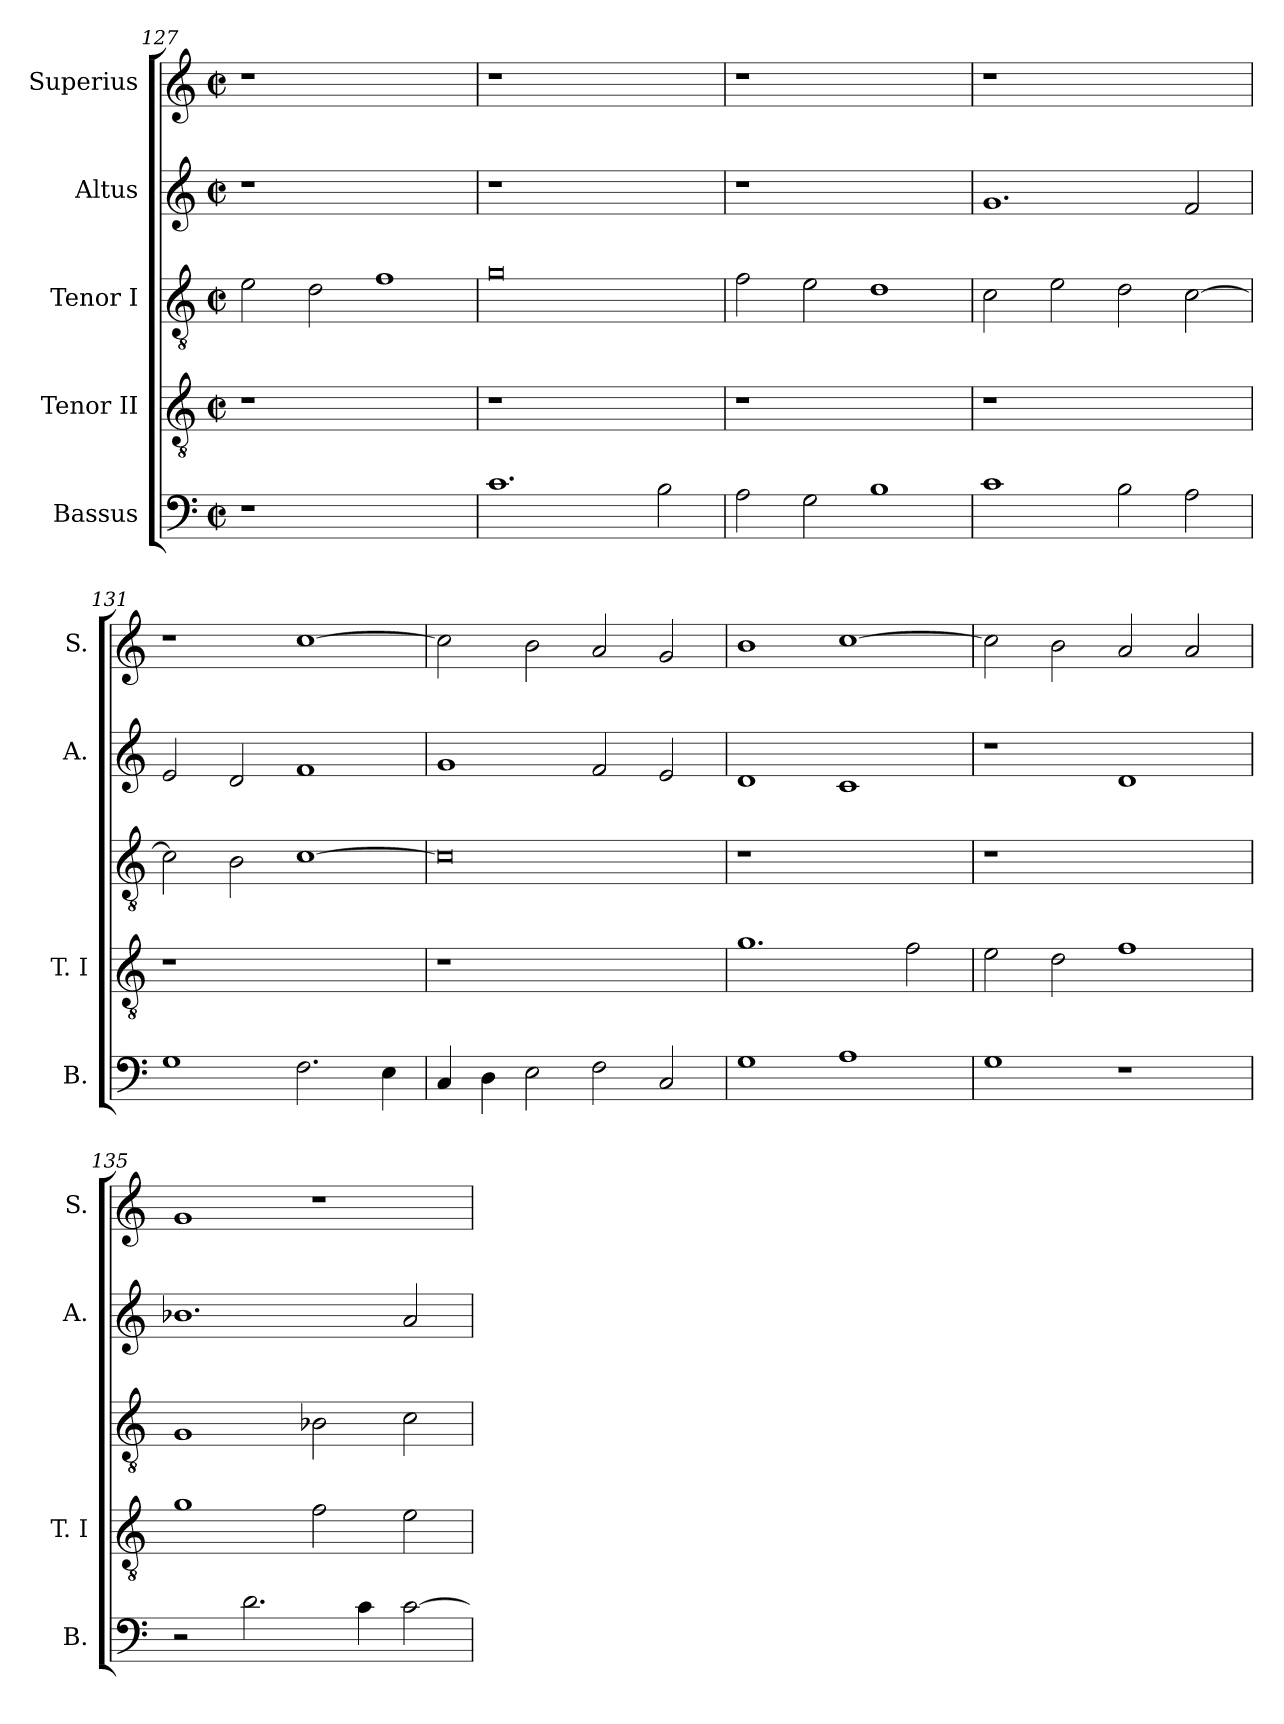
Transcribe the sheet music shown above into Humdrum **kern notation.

**kern	**kern	**kern	**kern	**kern
*part5	*part4	*part3	*part2	*part1
*staff5	*staff4	*staff3	*staff2	*staff1
*I"Bassus	*I"Tenor II	*I"Tenor I	*I"Altus	*I"Superius
*I'B.	*I'T. I	*	*I'A.	*I'S.
*clefF4	*clefGv2	*clefGv2	*clefG2	*clefG2
*	*ITrd7c12	*ITrd7c12	*	*
*k[]	*k[]	*k[]	*k[]	*k[]
*C:	*C:	*C:	*C:	*C:
*M2/2	*M2/2	*M2/2	*M2/2	*M2/2
*met(c|)	*met(c|)	*met(c|)	*met(c|)	*met(c|)
=127	=127	=127	=127	=127
!LO:N:vis=1	!LO:N:vis=1	!	!LO:N:vis=1	!LO:N:vis=1
1r	1r	2Ei\	1r	1r
.	.	2Di\	.	.
1ryy	1ryy	1Fi	1ryy	1ryy
=128	=128	=128	=128	=128
!	!LO:N:vis=1	!	!LO:N:vis=1	!LO:N:vis=1
1.ci	1r	0Gi	1r	1r
.	1ryy	.	1ryy	1ryy
2Bi\	.	.	.	.
=129	=129	=129	=129	=129
!	!LO:N:vis=1	!	!LO:N:vis=1	!LO:N:vis=1
2Ai\	1r	2Fi\	1r	1r
2Gi\	.	2Ei\	.	.
1Bi	1ryy	1Di	1ryy	1ryy
=130	=130	=130	=130	=130
!	!LO:N:vis=1	!	!	!LO:N:vis=1
1ci	1r	2Ci\	1.gi	1r
.	.	2Ei\	.	.
2Bi\	1ryy	2Di\	.	1ryy
2Ai\	.	[>2Ci\	2fi/	.
=131	=131	=131	=131	=131
!	!LO:N:vis=1	!	!	!
1Gi	1r	2Ci\]	2ei/	1r
.	.	2BBi\	2di/	.
2.Fi\	1ryy	[>1Ci	1fi	[>1cci
4Ei\	.	.	.	.
!!LO:PB:g=z
=132	=132	=132	=132	=132
!	!LO:N:vis=1	!	!	!
4Ci/	1r	0Ci]	1gi	2cci\]
4Di\	.	.	.	.
2Ei\	.	.	.	2bi\
2Fi\	1ryy	.	2fi/	2ai/
2Ci/	.	.	2ei/	2gi/
=133	=133	=133	=133	=133
!	!	!LO:N:vis=1	!	!
1Gi	1.Gi	1r	1di	1bi
1Ai	.	1ryy	1ci	[>1cci
.	2Fi\	.	.	.
=134	=134	=134	=134	=134
!	!	!LO:N:vis=1	!	!
1Gi	2Ei\	1r	1r	2cci\]
.	2Di\	.	.	2bi\
1r	1Fi	1ryy	1di	2ai/
.	.	.	.	2ai/
=135	=135	=135	=135	=135
2r	1Gi	1GGi	1.b-Xi	1gi
2.di\	.	.	.	.
.	2Fi\	2BB-Xi\	.	1r
4ci\	.	.	.	.
[>2ci\	2Ei\	2Ci\	2ai/	.
=	=	=	=	=
*-	*-	*-	*-	*-
